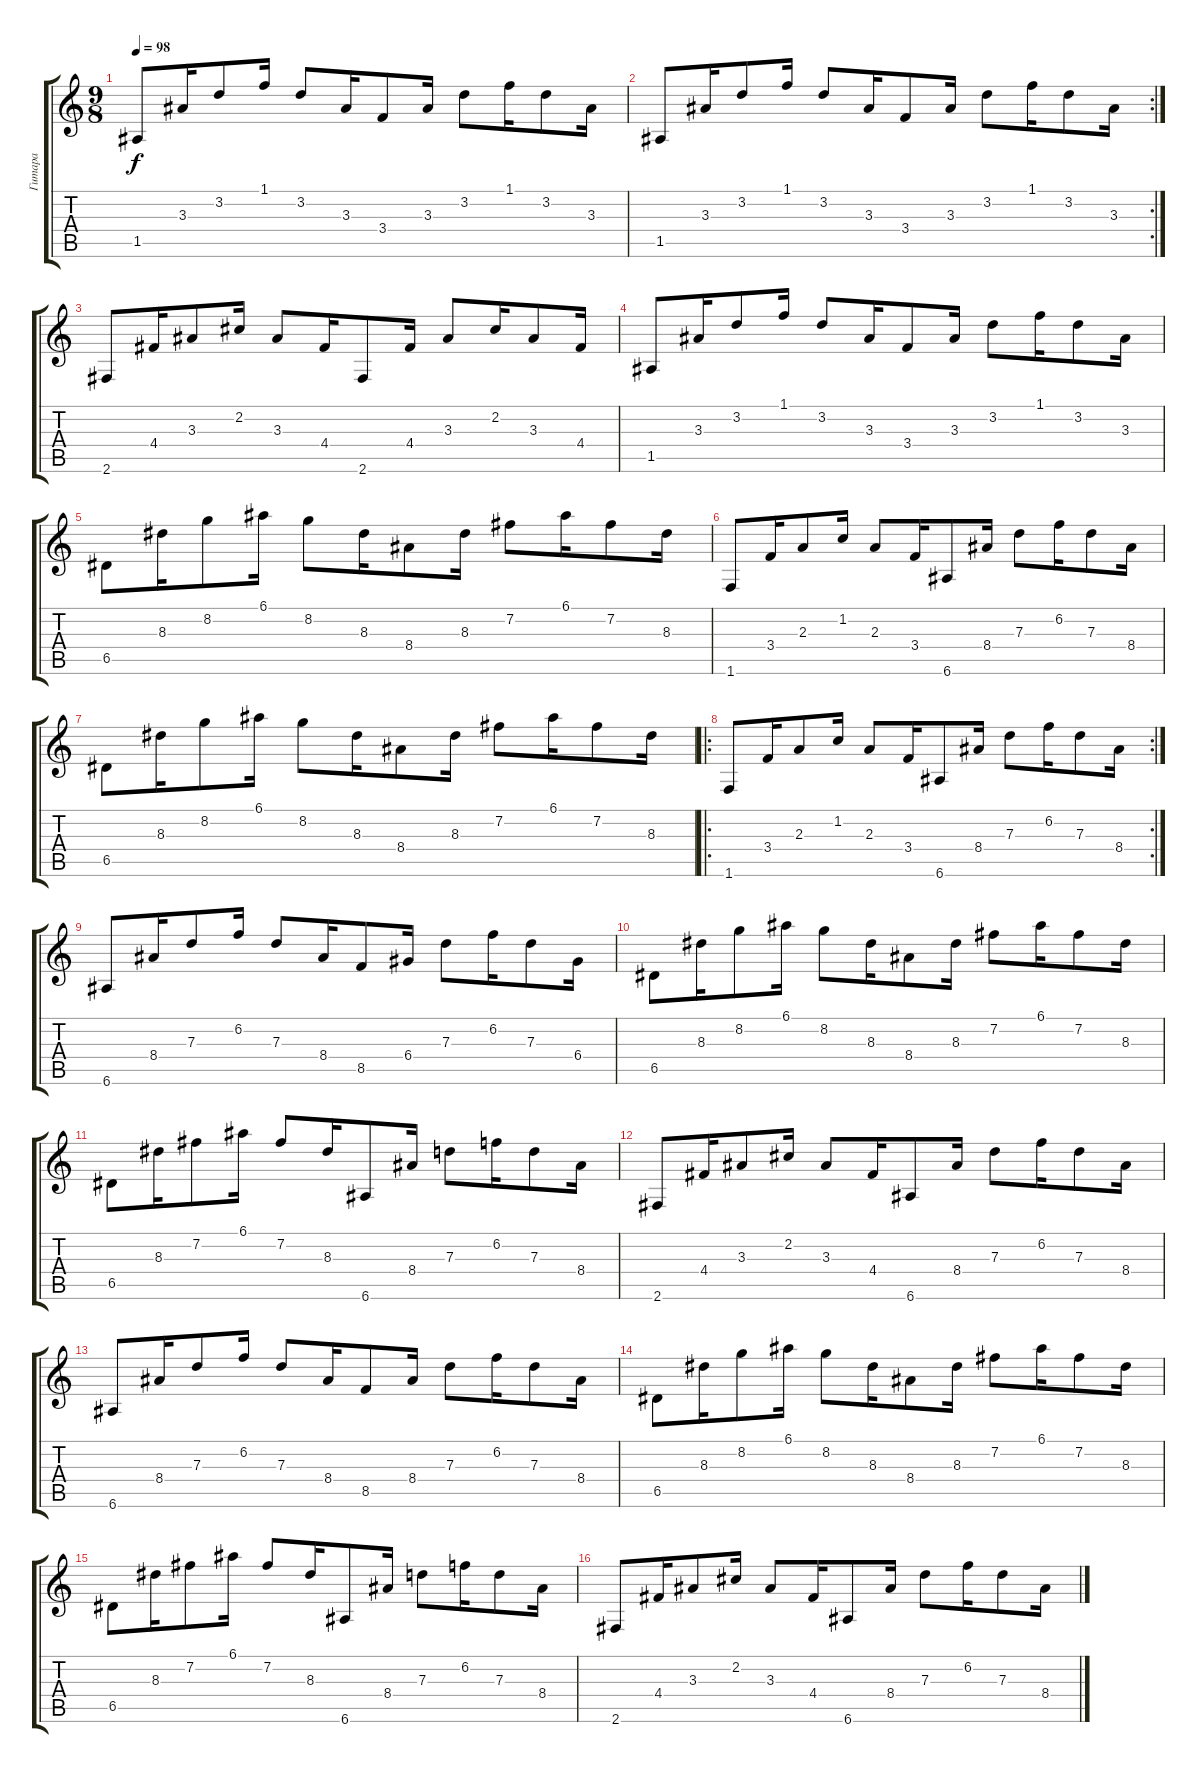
\track ("Гитара" "Гитара") {instrument acousticguitarsteel}
\staff {score tabs}
\tuning (E4 B3 G3 D3 A2 E2) {hide}
\ts (9 8)
\tempo 98
\clef g2
\ks c
1.5.8{dy f} 3.3.16 3.2.8 1.1.16 3.2.8 3.3.16 3.4.8 3.3.16 3.2.8 1.1.16 3.2.8 3.3.16 |
\rc 2
1.5.8 3.3.16 3.2.8 1.1.16 3.2.8 3.3.16 3.4.8 3.3.16 3.2.8 1.1.16 3.2.8 3.3.16 |
2.6.8 4.4.16 3.3.8 2.2.16 3.3.8 4.4.16 2.6.8 4.4.16 3.3.8 2.2.16 3.3.8 4.4.16 |
1.5.8 3.3.16 3.2.8 1.1.16 3.2.8 3.3.16 3.4.8 3.3.16 3.2.8 1.1.16 3.2.8 3.3.16 |
6.5.8 8.3.16 8.2.8 6.1.16 8.2.8 8.3.16 8.4.8 8.3.16 7.2.8 6.1.16 7.2.8 8.3.16 |
1.6.8 3.4.16 2.3.8 1.2.16 2.3.8 3.4.16 6.6.8 8.4.16 7.3.8 6.2.16 7.3.8 8.4.16 |
6.5.8 8.3.16 8.2.8 6.1.16 8.2.8 8.3.16 8.4.8 8.3.16 7.2.8 6.1.16 7.2.8 8.3.16 |
\ro
\rc 2
1.6.8 3.4.16 2.3.8 1.2.16 2.3.8 3.4.16 6.6.8 8.4.16 7.3.8 6.2.16 7.3.8 8.4.16 |
6.6.8 8.4.16 7.3.8 6.2.16 7.3.8 8.4.16 8.5.8 6.4.16 7.3.8 6.2.16 7.3.8 6.4.16 |
6.5.8 8.3.16 8.2.8 6.1.16 8.2.8 8.3.16 8.4.8 8.3.16 7.2.8 6.1.16 7.2.8 8.3.16 |
6.5.8 8.3.16 7.2.8 6.1.16 7.2.8 8.3.16 6.6.8 8.4.16 7.3.8 6.2.16 7.3.8 8.4.16 |
2.6.8 4.4.16 3.3.8 2.2.16 3.3.8 4.4.16 6.6.8 8.4.16 7.3.8 6.2.16 7.3.8 8.4.16 |
6.6.8 8.4.16 7.3.8 6.2.16 7.3.8 8.4.16 8.5.8 8.4.16 7.3.8 6.2.16 7.3.8 8.4.16 |
6.5.8 8.3.16 8.2.8 6.1.16 8.2.8 8.3.16 8.4.8 8.3.16 7.2.8 6.1.16 7.2.8 8.3.16 |
6.5.8 8.3.16 7.2.8 6.1.16 7.2.8 8.3.16 6.6.8 8.4.16 7.3.8 6.2.16 7.3.8 8.4.16 |
2.6.8 4.4.16 3.3.8 2.2.16 3.3.8 4.4.16 6.6.8 8.4.16 7.3.8 6.2.16 7.3.8 8.4.16
